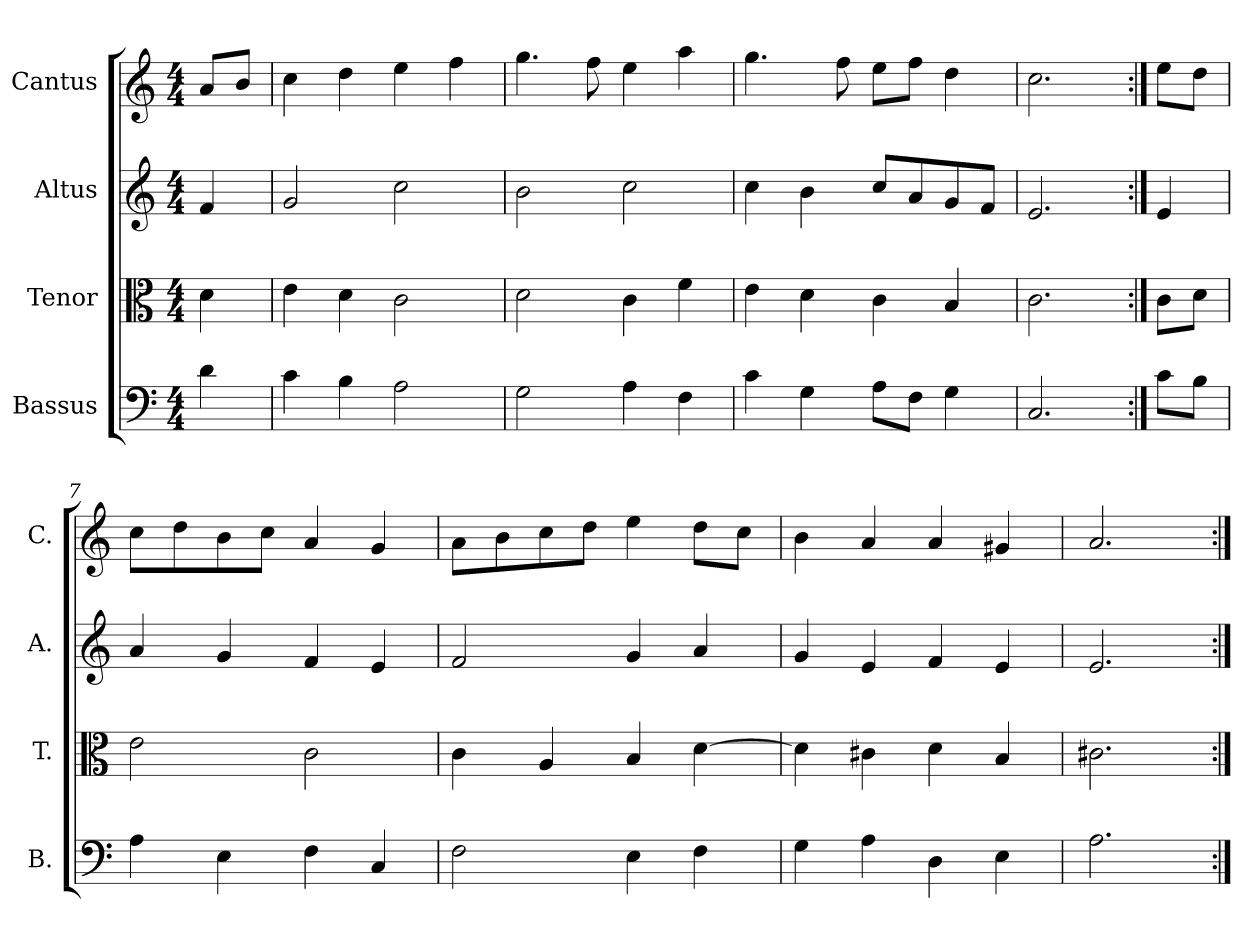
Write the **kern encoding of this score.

**kern	**kern	**kern	**kern
*part4	*part3	*part2	*part1
*staff4	*staff3	*staff2	*staff1
*I"Bassus	*I"Tenor	*I"Altus	*I"Cantus
*I'B.	*I'T.	*I'A.	*I'C.
*clefF4	*clefC3	*clefG2	*clefG2
*k[]	*k[]	*k[]	*k[]
*C:	*C:	*C:	*C:
*M4/4	*M4/4	*M4/4	*M4/4
=1	=1	=1	=1
4d\	4d\	4f/	8a/L
.	.	.	8b/J
=2	=2	=2	=2
4c\	4e\	2g/	4cc\
4B\	4d\	.	4dd\
2A\	2c\	2cc\	4ee\
.	.	.	4ff\
=3	=3	=3	=3
2G\	2d\	2b\	4.gg\
.	.	.	8ff\
4A\	4c\	2cc\	4ee\
4F\	4f\	.	4aa\
=4	=4	=4	=4
4c\	4e\	4cc\	4.gg\
4G\	4d\	4b\	.
.	.	.	8ff\
8A\L	4c\	8cc/L	8ee\L
8F\J	.	8a/	8ff\J
4G\	4B/	8g/	4dd\
.	.	8f/J	.
=5	=5	=5	=5
2.C/	2.c\	2.e/	2.cc\
=6:|!	=6:|!	=6:|!	=6:|!
8c\L	8c\L	4e/	8ee\L
8B\J	8d\J	.	8dd\J
=7	=7	=7	=7
4A\	2e\	4a/	8cc\L
.	.	.	8dd\
4E\	.	4g/	8b\
.	.	.	8cc\J
4F\	2c\	4f/	4a/
4C/	.	4e/	4g/
=8	=8	=8	=8
2F\	4c\	2f/	8a\L
.	.	.	8b\
.	4A/	.	8cc\
.	.	.	8dd\J
4E\	4B/	4g/	4ee\
4F\	[4d\	4a/	8dd\L
.	.	.	8cc\J
=9	=9	=9	=9
4G\	4d\]	4g/	4b\
4A\	4c#X\	4e/	4a/
4D\	4d\	4f/	4a/
4E\	4B/	4e/	4g#X/
=10	=10	=10	=10
2.A\	2.c#X\	2.e/	2.a/
=:|!	=:|!	=:|!	=:|!
*-	*-	*-	*-
